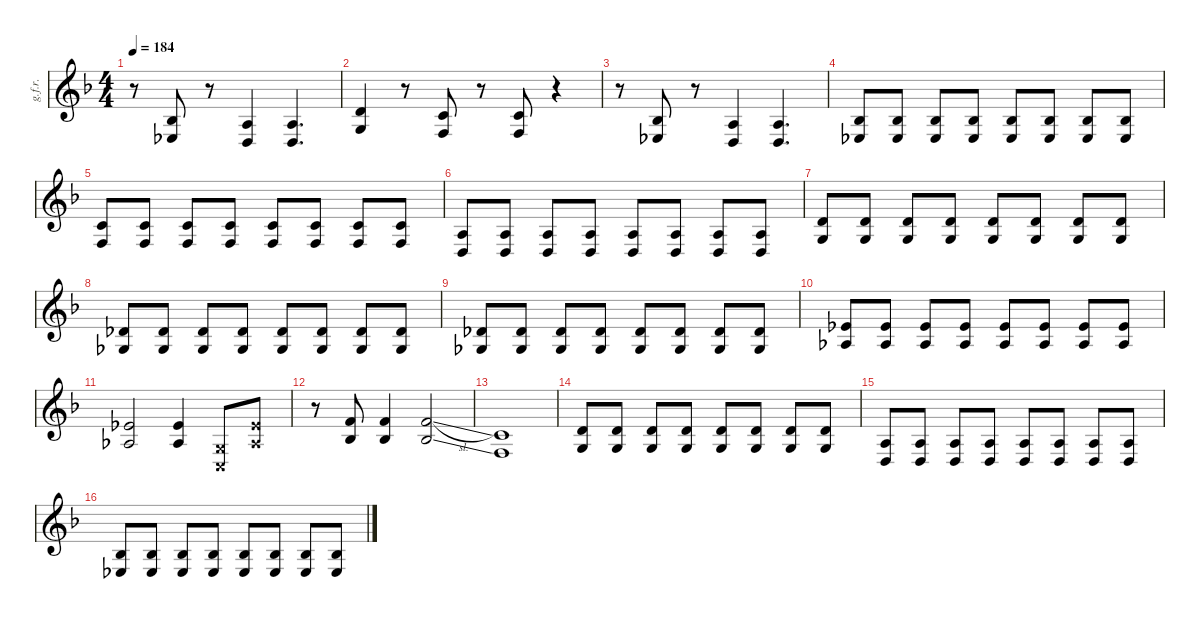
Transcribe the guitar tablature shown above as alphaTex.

\defaultSystemsLayout 4
\hideDynamics
\bracketExtendMode nobrackets
\otherSystemsTrackNameOrientation horizontal
\track ("Guitar Folder R" "g.f.r.") {instrument distortionguitar}
\staff {score}
\tuning (D4 A3 F3 C3 G2 C2)
\ts (4 4)
\tempo 184
\clef g2
\ks dminor
r.8{dy mf} (3.6 3.5).8 r.8 (2.6 2.5).4 (2.6 2.5).4{d} |
(7.6 7.5).4 r.8 (5.6 5.5).8 r.8 (5.5 5.6).8 r.4 |
r.8 (3.6 3.5).8 r.8 (2.6 2.5).4 (2.6 2.5).4{d} |
(3.6 3.5).8 (3.6 3.5).8 (3.6 3.5).8 (3.6 3.5).8 (3.6 3.5).8 (3.6 3.5).8 (3.6 3.5).8 (3.6 3.5).8 |
(5.6 5.5).8 (5.6 5.5).8 (5.6 5.5).8 (5.6 5.5).8 (5.6 5.5).8 (5.6 5.5).8 (5.6 5.5).8 (5.6 5.5).8 |
(2.6 2.5).8 (2.6 2.5).8 (2.6 2.5).8 (2.6 2.5).8 (2.6 2.5).8 (2.6 2.5).8 (2.6 2.5).8 (2.6 2.5).8 |
(7.6 7.5).8 (7.6 7.5).8 (7.6 7.5).8 (7.6 7.5).8 (7.6 7.5).8 (7.6 7.5).8 (7.6 7.5).8 (7.6 7.5).8 |
(6.5 6.6).8 (6.5 6.6).8 (6.5 6.6).8 (6.5 6.6).8 (6.5 6.6).8 (6.5 6.6).8 (6.5 6.6).8 (6.5 6.6).8 |
(6.5 6.6).8 (6.5 6.6).8 (6.5 6.6).8 (6.5 6.6).8 (6.5 6.6).8 (6.5 6.6).8 (6.5 6.6).8 (6.5 6.6).8 |
(8.5 8.6).8 (8.5 8.6).8 (8.5 8.6).8 (8.5 8.6).8 (8.5 8.6).8 (8.5 8.6).8 (8.5 8.6).8 (8.5 8.6).8 |
(8.6 8.5).2 (8.6 8.5).4 (0.6{x} 0.5{x}).8 (8.6{x} 8.5{x}).8 |
r.8 (10.6 10.5).8 (10.6 10.5).4 (10.6{sl} 10.5{sl}).2 |
(5.6 5.5).1 |
(7.6 7.5).8 (7.6 7.5).8 (7.6 7.5).8 (7.6 7.5).8 (7.6 7.5).8 (7.6 7.5).8 (7.6 7.5).8 (7.6 7.5).8 |
(2.6 2.5).8 (2.6 2.5).8 (2.6 2.5).8 (2.6 2.5).8 (2.6 2.5).8 (2.6 2.5).8 (2.6 2.5).8 (2.6 2.5).8 |
(3.6 3.5).8 (3.6 3.5).8 (3.6 3.5).8 (3.6 3.5).8 (3.6 3.5).8 (3.6 3.5).8 (3.6 3.5).8 (3.6 3.5).8
